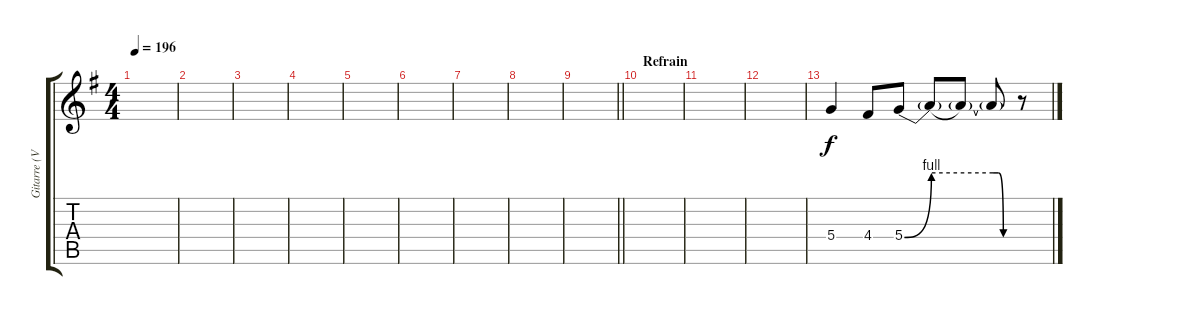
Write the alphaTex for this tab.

\track ("Gitarre (Verzerrt) Lead" "Gitarre (V") {instrument distortionguitar}
\staff {score tabs}
\tuning (E4 B3 G3 D3 A2 E2) {hide}
\ts (4 4)
\tempo 196
\clef g2
\ks g
|
|
|
|
|
|
|
|
\barLineRight lightlight
|
\section ("" "Refrain")
|
|
|
5.4.4 4.4.8 5.4{be (bend 0 0 60 4)}.8 5.4{be (hold 0 4 60 4) t}.8 5.4{t}.8 5.4{be (custom 0 4 15 4 30 0 60 0) t}.8 r.8
